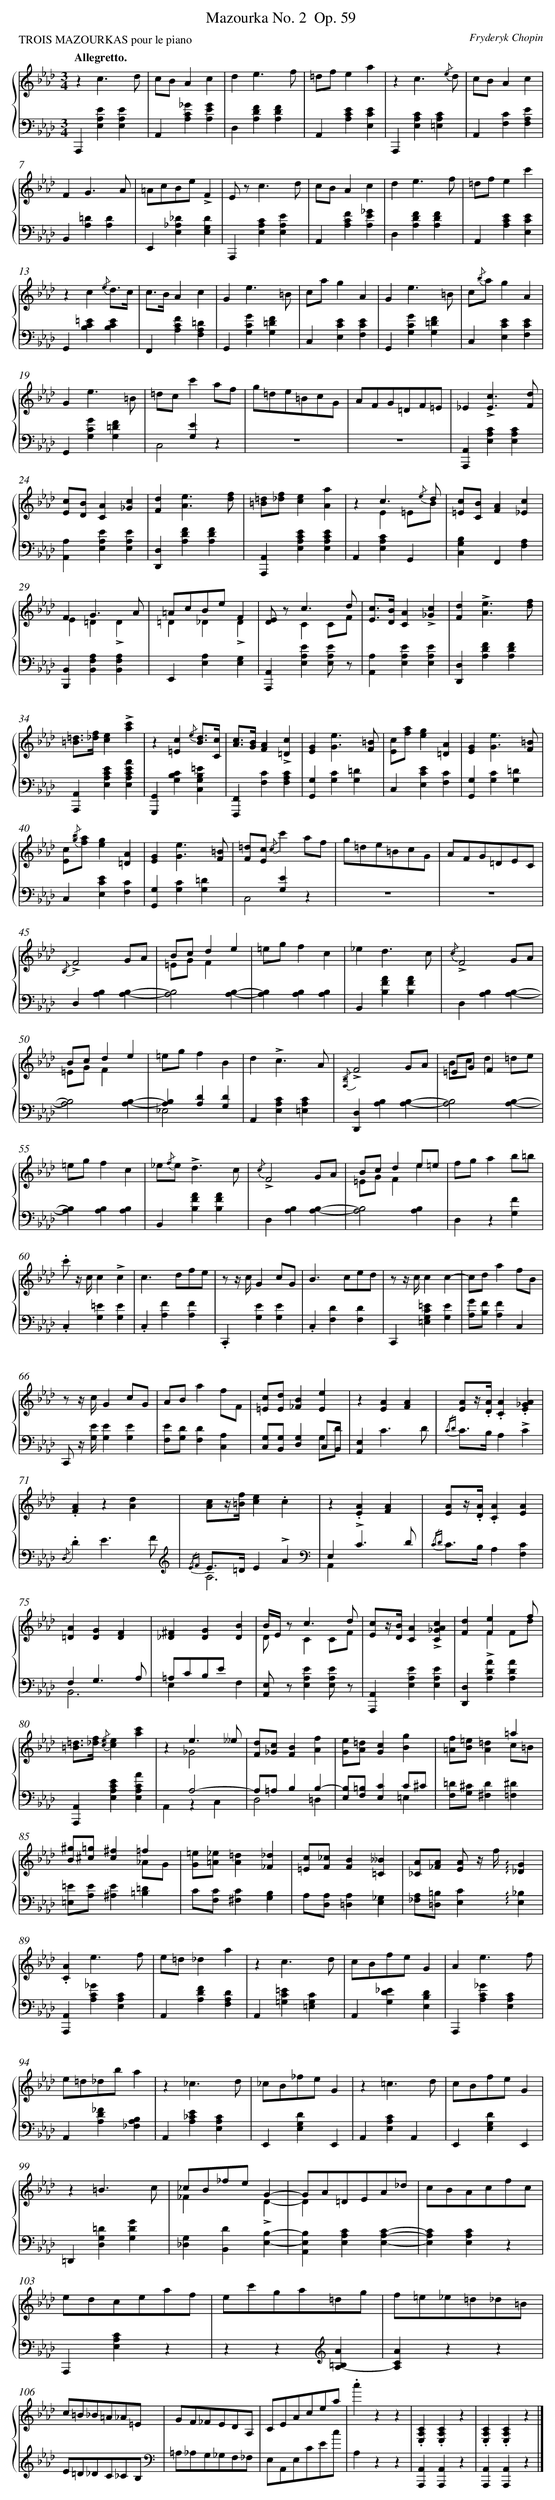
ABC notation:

X:1
T: Mazourka No. 2	 Op. 59
C: Fryderyk Chopin
L: 1/4
M: 3/4
P: TROIS MAZOURKAS pour le piano
Q: "Allegretto."
%%staves {1 2}
V: 1 clef=treble
V: 2 clef=bass
K: Ab
[V:1] zc3/d/ |
[V:2] A,,,[E,A,E][E,A,E] |
[V:1] c/B/Ac |
[V:2] A,,[A,C_G][A,EG] |
[V:1] de3/f/ |
[V:2] D,[A,DF][A,DF] |
[V:1] =d/f/ea |
[V:2] A,,[A,CE][E,CE] |
[V:1] zc3/{/e} d/ |
[V:2] A,,,[E,A,C][=E,A,C] |
[V:1] c/B/Ac |
[V:2] A,,[F,C][F,A,E] |
[V:1] FG3/A/ |
[V:2] B,,[A,=D][A,D] |
[V:1] =A/c/B/e/!accent!F |
[V:2] E,,[E,_A,_D][E,G,D] |
[V:1] E/ z<cd/ |
[V:2] A,,,[E,A,C][E,A,E] |
[V:1] c/B/Ac |
[V:2] A,,[A,CF][A,E_G] |
[V:1] de3/f/ |
[V:2] D,[A,DF][A,DF] |
[V:1] =d/f/ec' |
[V:2] A,,[A,CE][E,CE] |
[V:1] zc{/e} d3//c// |
[V:2] G,,[B,C=E][B,CE] |
[V:1] c/>B/Ac |
[V:2] F,,[A,CF][F,A,=D] |
[V:1] Ge3/=B/ |
[V:2] G,,[G,CG][G,=DF] |
[V:1] c/a/gA |
[V:2] C,[E,CE][F,CE] |
[V:1] Ge3/=B/ |
[V:2] G,,[G,CG][G,=DF] |
[V:1] c/{/b}a/gA |
[V:2] C,[E,CE][F,CE] |
[V:1] Ge3/=B/ |
[V:2] G,,[G,CG][G,=DF] |
[V:1] =d/c/c'a/f/ |
[V:2] x[G,E]x & C,2z |
[V:1] g/=d/e/=B/c/G/ |
[V:2] z3 |
[V:1] A/F/G/=D/F/=E/ |
[V:2] z3 |
[V:1] _E!accent![E3/c3/][F/d/] |
[V:2] [A,,,A,,][E,A,C][E,A,C] |
[V:1] [E/c/][D/B/][CA][_Gc] |
[V:2] [A,,A,][E,A,E][E,A,E] |
[V:1] [Fd][A3/e3/][d/f/] |
[V:2] [D,,D,][A,DF][A,DF] |
[V:1] [=B/=d/][_d/f/][ce][Aa] |
[V:2] [A,,,A,,][E,A,CE][E,A,CE] |
[V:1] zc3/{/e} d/ & xE=E/B/ |
[V:2] A,,[E,A,C]G,, |
[V:1] [=E/c/][C/B/][FA][_Ec] |
[V:2] [C,G,B,]F,,[F,A,] |
[V:1] FG3/A/ & E=D!accent!D |
[V:2] [B,,,B,,][B,,F,A,][B,,F,A,] |
[V:1] =A/c/B/e/F & =D_D!accent!D |
[V:2] E,,[E,A,][E,G,] |
[V:1] [D/E/] z<cd/ & xCC/F/ |
[V:2] [A,,,A,,][E,A,E][E,/A,/E/] z/ |
[V:1] [E/c/]>[D/B/][CA]!accent![_Gc] |
[V:2] [A,,A,][E,A,E][E,A,E] |
[V:1] [Fd]!accent![A3/e3/][d/f/] |
[V:2] [D,,D,][A,DF][A,DF] |
[V:1] [=B/=d/]>[_d/f/][ce]!accent![ac'] |
[V:2] [A,,,A,,][E,A,CE][E,A,CEA] |
[V:1] z[=Ec]{/e} [B3//d3//][C//c//] |
[V:2] [G,,,G,,][G,B,C][C,G,B,=E] |
[V:1] [A/c/]>[G/B/][FA]!accent![=Dc] |
[V:2] [F,,,F,,][F,C][F,A,C] |
[V:1] [EG][G3/e3/][F/=B/] |
[V:2] [G,,G,][G,C][G,=D] |
[V:1] [E/c/][f/a/][eg][=DA] |
[V:2] C,[E,CE][F,C] |
[V:1] [EG][G3/e3/][F/=B/] |
[V:2] [G,,G,][G,C][G,=D] |
[V:1] [E/c/]{/[bg]}[f/a/][eg][=DA] |
[V:2] C,[E,CE][F,C] |
[V:1] [EG][G3/e3/][F/=B/] |
[V:2] [G,,G,][G,C][G,=D] |
[V:1] [F/=d/][E/c/] {/c}c'a/f/ |
[V:2] x[G,E]x & C,2z |
[V:1] g/=d/e/=B/c/G/ |
[V:2] z3 |
[V:1] A/F/G/=D/E/C/ |
[V:2] z3 |
[V:1] {/B,}!accent!F2G/A/ |
[V:2] D,[A,B,][A,B,]- |
[V:1] B/c/de & =E/G/Fx |
[V:2] [A,2B,2][A,B,]- |
[V:1] =e/g/fc |
[V:2] [A,B,][A,B,][A,B,] |
[V:1] _ed3/c/ |
[V:2] B,,[B,FA][B,FA] |
[V:1] {/c}!accent!F2G/A/ |
[V:2] D,[A,B,][A,B,]- |
[V:1] B/c/de & =E/G/Fx |
[V:2] [B,2A,2][A,B,]- |
[V:1] =e/g/fB |
[V:2] [A,B,][A,D][G,D] & _E,2x |
[V:1] d!accent!c3/A/ |
[V:2] A,,[E,A,C][=E,A,C] |
[V:1] {/[B,F,]}!accent!F2G/A/ |
[V:2] [D,,D,][A,B,][A,B,]- |
[V:1] =E/G/Fx & B/c/d=d/e/ |
[V:2] [B,2A,2][A,B,]- |
[V:1] =e/g/fc |
[V:2] [A,B,][A,B,][A,B,] |
[V:1] _e/{/f}e<!accent!dc/ |
[V:2] B,,[B,FA][B,FA] |
[V:1] {/c}!accent!F2G/A/ |
[V:2] D,[A,B,][A,B,]- |
[V:1] B/c/de/=e/ & =E/G/Fe |
[V:2] [B,2A,2][A,B,] |
[V:1] f/g/ab/=b/ |
[V:2] D,z[G,F] |
[V:1] .c'/ z// c//c!accent!c |
[V:2] .C,[G,=E][G,E] |
[V:1] c>df/e/ |
[V:2] .C,[A,F][A,F] |
[V:1] z/ z// c//Gc/G/ |
[V:2] .C,,[G,E][G,E] |
[V:1] B>ce/d/ |
[V:2] .C,[F,D][F,D] |
[V:1] z/ z// c//cc- |
[V:2] C,,[=E,G,C=E][G,E] |
[V:1] c/d/af/B/ |
[V:2] [A,/G/][B,/F/][A,F]C, |
[V:1] z/ z// c//Gc/G/ |
[V:2] C,,/ z// [G,//E//][G,E][G,E] |
[V:1] A/B/af/F/ |
[V:2] [F,/E/][G,/D/][F,D][C,A,] |
[V:1] [=E/c/][E/d/][_FB][Ee] |
[V:2] [C,/G,/][B,,/G,/][D,G,]C,/B,,/ & x2G,/D/ |
[V:1] z[EA][FA] |
[V:2] [E,A,,]C3/D/ |
[V:1] [E/A/]z//.[D//A//].[CA].[E_GA] |
[V:2] {/CD} C/>B,/A,!accent!C |
[V:1] .[FA]z[Ad] |
[V:2] {/D,}.DE3/F/[K:clef=treble] |
[V:1] [A/c/]z//[=B//f//][ce].c |
[V:2] {/EF} E/>=D/E!accent!A[K:clef=bass] & A,3 |
[V:1] z.[EA][FA] |
[V:2] E,!accent!C3/D/ & A,,x2 |
[V:1] [E/A/]z//.[D//A//].[CA][EA] |
[V:2] {/CD} C/>B,/A,[F,C] |
[V:1] [=DA][DG][DF] |
[V:2] F,G,3/A,/ & B,,3 |
[V:1] [_D^F][DG][DB] |
[V:2] =A,/C/B,/E/x & E,xF, |
[V:1] B//E// x<cd/ & D/ z/CC/F/ |
[V:2] [A,,/E,/] z/[E,A,E][E,/A,/E/] z/ |
[V:1] [E/c/]z//[D//B//][CA]!accent![C_GAc] |
[V:2] [A,,,A,,][E,A,E][E,A,E] |
[V:1] [Fd][Fe]x/ f/ & x!accent!FF/d/ |
[V:2] [D,,D,][A,DA][A,DA] |
[V:1] [=B/=d/]>[_d/f/] {/[ce]}[ce][ac'] |
[V:2] [A,,,A,,][E,A,CE][E,A,CA] |
[V:1] xe3/__e/ & z_G2 |
[V:2] xA,2- & A,,zC, |
[V:1] [F/d/][_G/c/][FB][Af] |
[V:2] A,/=A,/B,B,- & D,2=D, |
[V:1] [G/e/][A/=d/][Gc][Bg] |
[V:2] [B,/E,/][=B,/F,/][CE,]C/^C/ & x2=E, |
[V:1] x2=a & [=A/f/][B/=e/][A=d]c/=B/ |
[V:2] [F,/=D/][G,/^C/][^F,D][=F,^D] |
[V:1] [B/^g/][^c/=g/][c^f]=f & x/ x/x_A/G/ |
[V:2] [=E,/=E/][A,/E/][^A,E][=B,=D] |
[V:1] [G/=e/][=A/_e/][A=d][_F_d] |
[V:2] C/[F,/C/][^F,C][G,B,] |
[V:1] [=E/c/][F/_c/][FB][=C__B] |
[V:2] A,/[D,/A,/][=D,A,][E,_G,] |
[V:1] [_C/A/][_F/A/] [E/A/] z// f//!arpeggio![_DG] |
[V:2] [_F,/A,/][=D,/=B,/][E,C]!arpeggio![E,_B,] |
[V:1] .[CA]e3/f/ |
[V:2] [A,,,A,,][A,C_G][E,A,C] |
[V:1] e/=d/_da |
[V:2] A,,[A,DF][F,A,D] |
[V:1] zc3/d/ |
[V:2] A,,[=G,C=E][=E,G,C] |
[V:1] c/B/f/e/G |
[V:2] A,,[G,D_E][E,B,D] |
[V:1] Ae3/f/ |
[V:2] A,,,[A,C_G][E,A,C] |
[V:1] e/=d/_d/b/a |
[V:2] A,,[A,D_F][_F,A,B,] |
[V:1] z_c3/d/ |
[V:2] A,,[A,_CE][E,A,C] |
[V:1] _c/B/_f/e/G |
[V:2] E,,[E,G,D]E,, |
[V:1] z=c3/d/ |
[V:2] A,,[E,A,C]A,, |
[V:1] c/B/f/e/G |
[V:2] E,,[E,G,D]E,, |
[V:1] z=B3/c/ |
[V:2] =D,,[D,G,=D][G,DG] |
[V:1] _c/B/_f/e/G- & _Fx!accent!D- |
[V:2] [_D,G,][B,,D][E,B,]- |
[V:1] G/A/=D/E/A/_d/ & Dx2 |
[V:2] [A,,E,B,][E,A,C][E,A,C]- |
[V:1] c/B/A/c/f/c/ |
[V:2] [E,A,C][E,A,C]z |
[V:1] e/d/c/e/a/f/ |
[V:2] A,,,[E,A,C]z |
[V:1] e/c'/g/a/=d/g/ |
[V:2] zz[K:clef=treble][A,-=B,A] |
[V:1] f/=e/_e/=d/_d/=B/ |
[V:2] [A,CA]zz |
[V:1] c/=B/_B/=A/_A/=E/ |
[V:2] E/=D/_D/C/_C/B,/[K:clef=bass] |
[V:1] G/F/_F/E/D/A,/ |
[V:2] =A,/_A,/G,/_G,/F,/_F,/ |
[V:1] C/E/A/c/e/a/ |
[V:2] E,/A,,/E,/C/E/c/ |
[V:1] .a'zz |
[V:2] A,zz |
[V:1] .[CA,E,].[CA,E,]z |
[V:2] [A,,A,,,][A,,A,,,]z |
[V:1] .[CA,E,].[CA,E,]z |]
[V:2] [A,,,A,,][A,,,A,,]z |]
